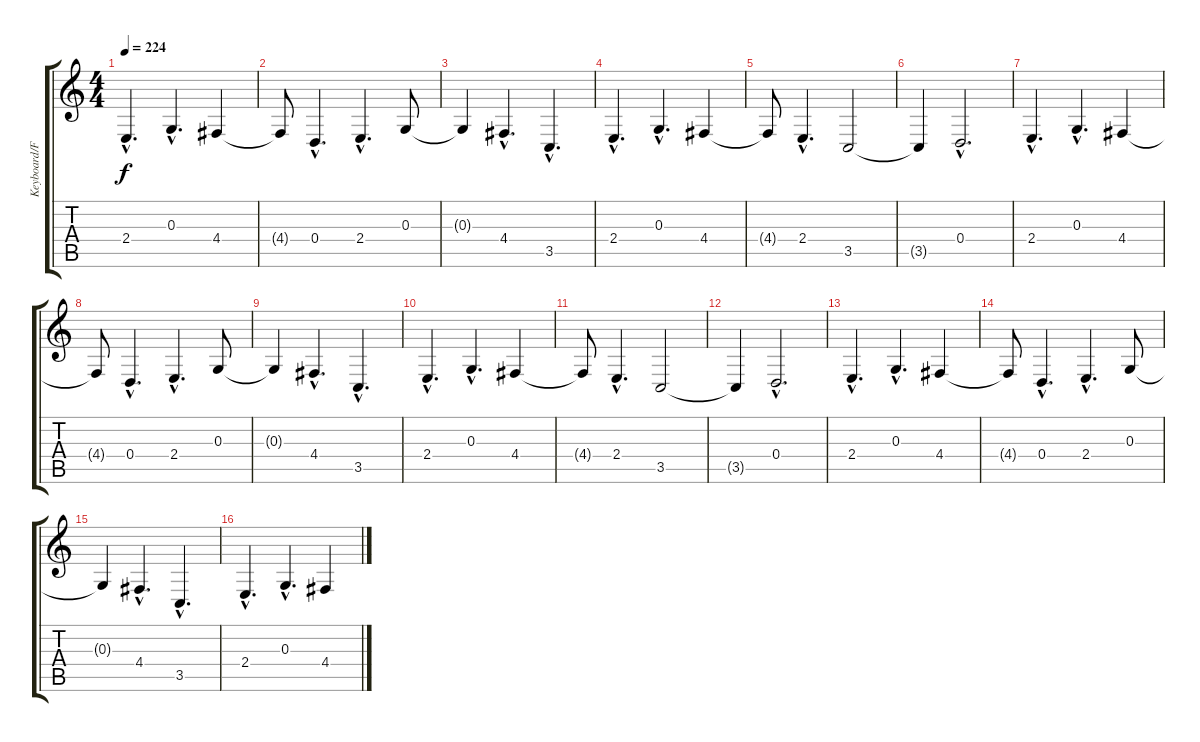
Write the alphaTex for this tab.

\track ("Keyboard/FX" "Keyboard/F") {instrument churchorgan}
\staff {score tabs}
\tuning (E4 B3 G3 D3 A2 E2) {hide}
\ts (4 4)
\tempo 224
\clef g2
\ks c
2.4{hac}.4{d dy f} 0.3{hac}.4{d} 4.4.4 |
4.4{t}.8 0.4{hac}.4{d} 2.4{hac}.4{d} 0.3.8 |
0.3{t}.4 4.4{hac}.4{d} 3.5{hac}.4{d} |
2.4{hac}.4{d} 0.3{hac}.4{d} 4.4.4 |
4.4{t}.8 2.4{hac}.4{d} 3.5.2 |
3.5{t}.4 0.4{hac}.2{d} |
2.4{hac}.4{d} 0.3{hac}.4{d} 4.4.4 |
4.4{t}.8 0.4{hac}.4{d} 2.4{hac}.4{d} 0.3.8 |
0.3{t}.4 4.4{hac}.4{d} 3.5{hac}.4{d} |
2.4{hac}.4{d} 0.3{hac}.4{d} 4.4.4 |
4.4{t}.8 2.4{hac}.4{d} 3.5.2 |
3.5{t}.4 0.4{hac}.2{d} |
2.4{hac}.4{d} 0.3{hac}.4{d} 4.4.4 |
4.4{t}.8 0.4{hac}.4{d} 2.4{hac}.4{d} 0.3.8 |
0.3{t}.4 4.4{hac}.4{d} 3.5{hac}.4{d} |
2.4{hac}.4{d} 0.3{hac}.4{d} 4.4.4
